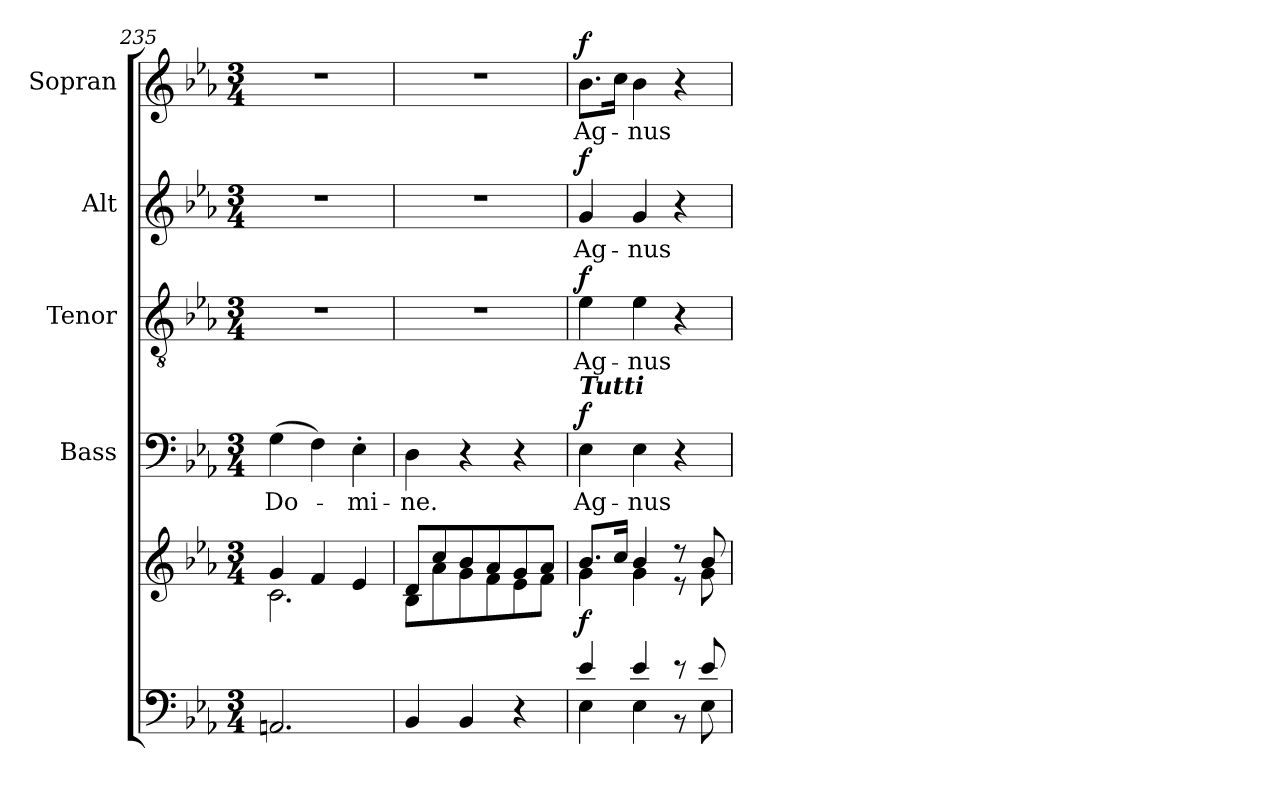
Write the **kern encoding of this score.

**kern	**kern	**dynam	**kern	**text	**dynam	**kern	**text	**dynam	**kern	**text	**dynam	**kern	**text	**dynam
*part5	*part5	*part5	*part4	*part4	*part4	*part3	*part3	*part3	*part2	*part2	*part2	*part1	*part1	*part1
*staff6	*staff5	*staff5/6	*staff4	*staff4	*staff4	*staff3	*staff3	*staff3	*staff2	*staff2	*staff2	*staff1	*staff1	*staff1
*	*	*	*I"Bass	*	*	*I"Tenor	*	*	*I"Alt	*	*	*I"Sopran	*	*
*	*	*	*I'B.	*	*	*I'T.	*	*	*I'A.	*	*	*I'S.	*	*
!!LO:PB:g=z
*clefF4	*clefG2	*	*clefF4	*	*	*clefGv2	*	*	*clefG2	*	*	*clefG2	*	*
*k[b-e-a-]	*k[b-e-a-]	*	*k[b-e-a-]	*	*	*k[b-e-a-]	*	*	*k[b-e-a-]	*	*	*k[b-e-a-]	*	*
*E-:	*E-:	*	*E-:	*	*	*E-:	*	*	*E-:	*	*	*E-:	*	*
*M3/4	*M3/4	*	*M3/4	*	*	*M3/4	*	*	*M3/4	*	*	*M3/4	*	*
=235	=235	=235	=235	=235	=235	=235	=235	=235	=235	=235	=235	=235	=235	=235
*	*^	*	*	*	*	*	*	*	*	*	*	*	*	*
!	!	!	!	!	!LO:LY:b	!	!	!	!	!	!	!	!	!	!
2.AAn/	4g/	2.c\	.	(>4G\	Do-	.	2.r	.	.	2.r	.	.	2.r	.	.
.	4f/	.	.	4F\)	.	.	.	.	.	.	.	.	.	.	.
!	!	!	!	!	!LO:LY:b	!	!	!	!	!	!	!	!	!	!
.	4e-/	.	.	4E-'>\	-mi-	.	.	.	.	.	.	.	.	.	.
=236	=236	=236	=236	=236	=236	=236	=236	=236	=236	=236	=236	=236	=236	=236	=236
!	!	!	!	!	!LO:LY:b	!	!	!	!	!	!	!	!	!	!
4BB-/	8d/L	8B-\L	.	4D\	-ne.	.	2.r	.	.	2.r	.	.	2.r	.	.
.	8cc/	8a-\	.	.	.	.	.	.	.	.	.	.	.	.	.
4BB-/	8b-/	8g\	.	4r	.	.	.	.	.	.	.	.	.	.	.
.	8a-/	8f\	.	.	.	.	.	.	.	.	.	.	.	.	.
4r	8g/	8e-\	.	4r	.	.	.	.	.	.	.	.	.	.	.
.	8a-/J	8f\J	.	.	.	.	.	.	.	.	.	.	.	.	.
=237	=237	=237	=237	=237	=237	=237	=237	=237	=237	=237	=237	=237	=237	=237	=237
*^	*	*	*	*	*	*	*	*	*	*	*	*	*	*	*
!	!	!	!	!	!LO:TX:a:Bi:t=Tutti	!	!	!	!	!	!	!	!	!	!	!
!	!	!	!	!LO:DY:b	!	!LO:LY:b	!LO:DY:a	!	!LO:LY:b	!LO:DY:a	!	!LO:LY:b	!LO:DY:a	!	!LO:LY:b	!LO:DY:a
4e-/	4E-\	8.b-/L	4g\	f	4E-\	Ag-	f	4e-\	Ag-	f	4g/	Ag-	f	8.b-\L	Ag-	f
.	.	16cc/Jk	.	.	.	.	.	.	.	.	.	.	.	16cc\Jk	.	.
!	!	!	!	!	!	!LO:LY:b	!	!	!LO:LY:b	!	!	!LO:LY:b	!	!	!LO:LY:b	!
4e-/	4E-\	4b-/	4g\	.	4E-\	-nus	.	4e-\	-nus	.	4g/	-nus	.	4b-\	-nus	.
8r	8r	8r	8r	.	4r	.	.	4r	.	.	4r	.	.	4r	.	.
8e-/	8E-\	8b-/	8g\	.	.	.	.	.	.	.	.	.	.	.	.	.
*v	*v	*	*	*	*	*	*	*	*	*	*	*	*	*	*	*
*	*v	*v	*	*	*	*	*	*	*	*	*	*	*	*	*
=	=	=	=	=	=	=	=	=	=	=	=	=	=	=
*-	*-	*-	*-	*-	*-	*-	*-	*-	*-	*-	*-	*-	*-	*-
